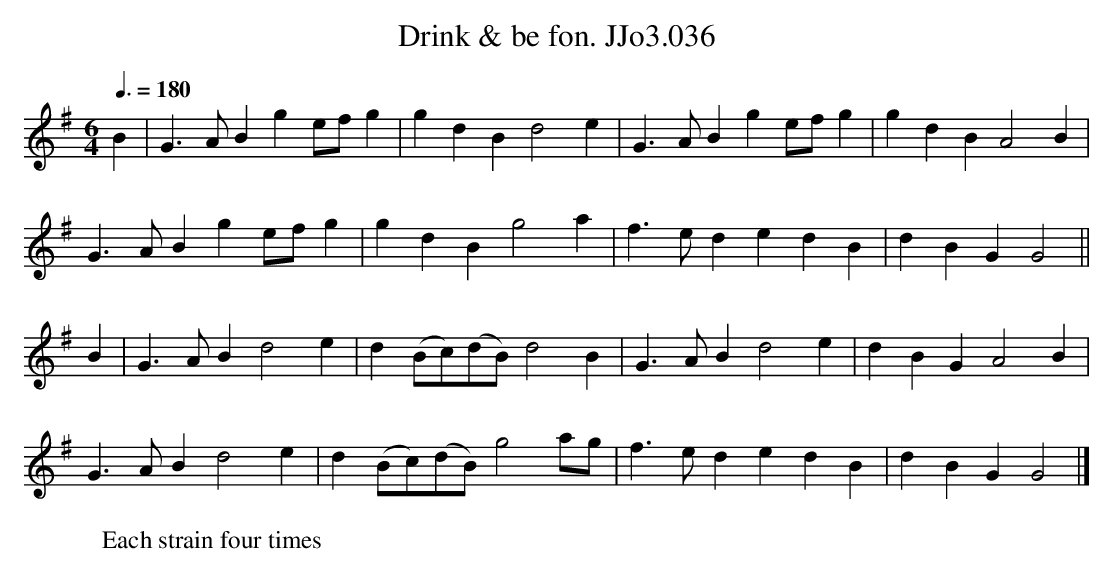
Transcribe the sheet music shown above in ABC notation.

X:1
T:Drink & be fon. JJo3.036
M:6/4
L:1/4
W:Each strain four times
Q:3/8=180
K:G
B | G>AB ge/f/g | gdB d2e | G>AB ge/f/g | gdB A2B |
G>AB ge/f/g | gdB g2a | f>ed edB | dBG G2 ||
B |G>AB d2e | d(B/c/)(d/B/) d2B | G>AB d2e | dBG A2B |
G>AB d2e | d(B/c/)(d/B/) g2a/g/ | f>ed edB | dBG G2 |]
